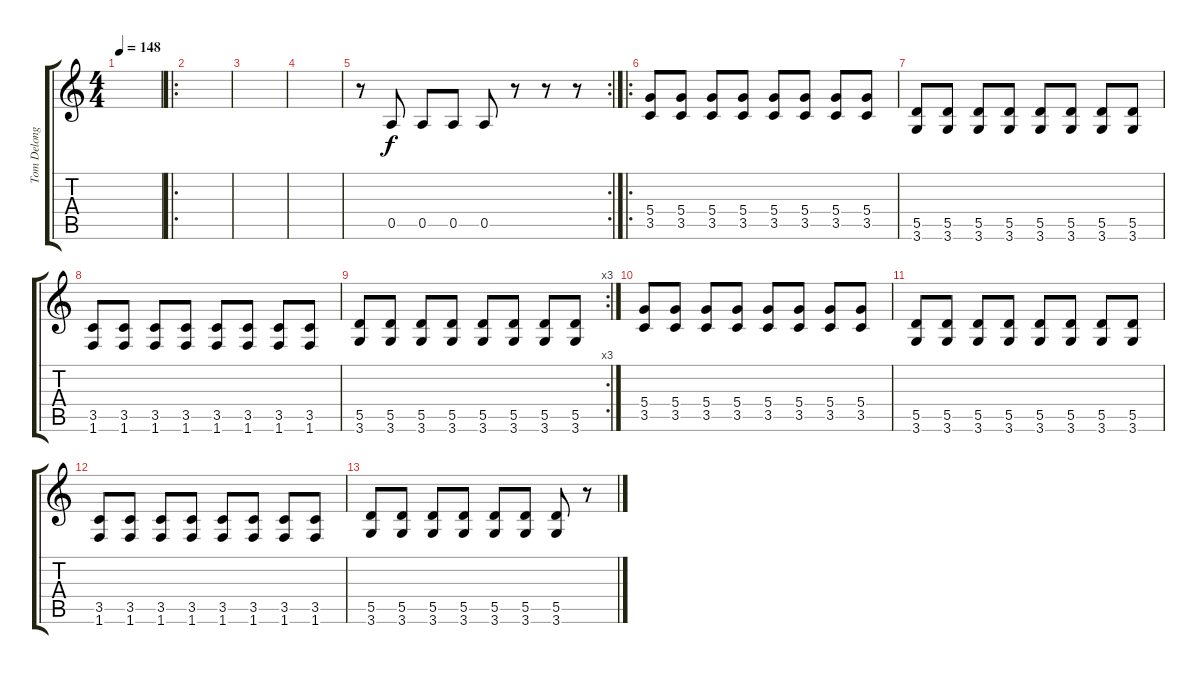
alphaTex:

\track ("Tom Delong (Muted)" "Tom Delong") {instrument electricguitarmuted}
\staff {score tabs}
\tuning (E4 B3 G3 D3 A2 E2) {hide}
\ts (4 4)
\tempo 148
\clef g2
\ks c
|
\ro
|
|
|
\rc 2
r.8 0.5.8 0.5.8 0.5.8 0.5.8 r.8 r.8 r.8 |
\ro
(5.4 3.5).8 (5.4 3.5).8 (5.4 3.5).8 (5.4 3.5).8 (5.4 3.5).8 (5.4 3.5).8 (5.4 3.5).8 (5.4 3.5).8 |
(5.5 3.6).8 (5.5 3.6).8 (5.5 3.6).8 (5.5 3.6).8 (5.5 3.6).8 (5.5 3.6).8 (5.5 3.6).8 (5.5 3.6).8 |
(3.5 1.6).8 (3.5 1.6).8 (3.5 1.6).8 (3.5 1.6).8 (3.5 1.6).8 (3.5 1.6).8 (3.5 1.6).8 (3.5 1.6).8 |
\rc 3
(5.5 3.6).8 (5.5 3.6).8 (5.5 3.6).8 (5.5 3.6).8 (5.5 3.6).8 (5.5 3.6).8 (5.5 3.6).8 (5.5 3.6).8 |
(5.4 3.5).8 (5.4 3.5).8 (5.4 3.5).8 (5.4 3.5).8 (5.4 3.5).8 (5.4 3.5).8 (5.4 3.5).8 (5.4 3.5).8 |
(5.5 3.6).8 (5.5 3.6).8 (5.5 3.6).8 (5.5 3.6).8 (5.5 3.6).8 (5.5 3.6).8 (5.5 3.6).8 (5.5 3.6).8 |
(3.5 1.6).8 (3.5 1.6).8 (3.5 1.6).8 (3.5 1.6).8 (3.5 1.6).8 (3.5 1.6).8 (3.5 1.6).8 (3.5 1.6).8 |
(5.5 3.6).8 (5.5 3.6).8 (5.5 3.6).8 (5.5 3.6).8 (5.5 3.6).8 (5.5 3.6).8 (5.5 3.6).8 r.8
